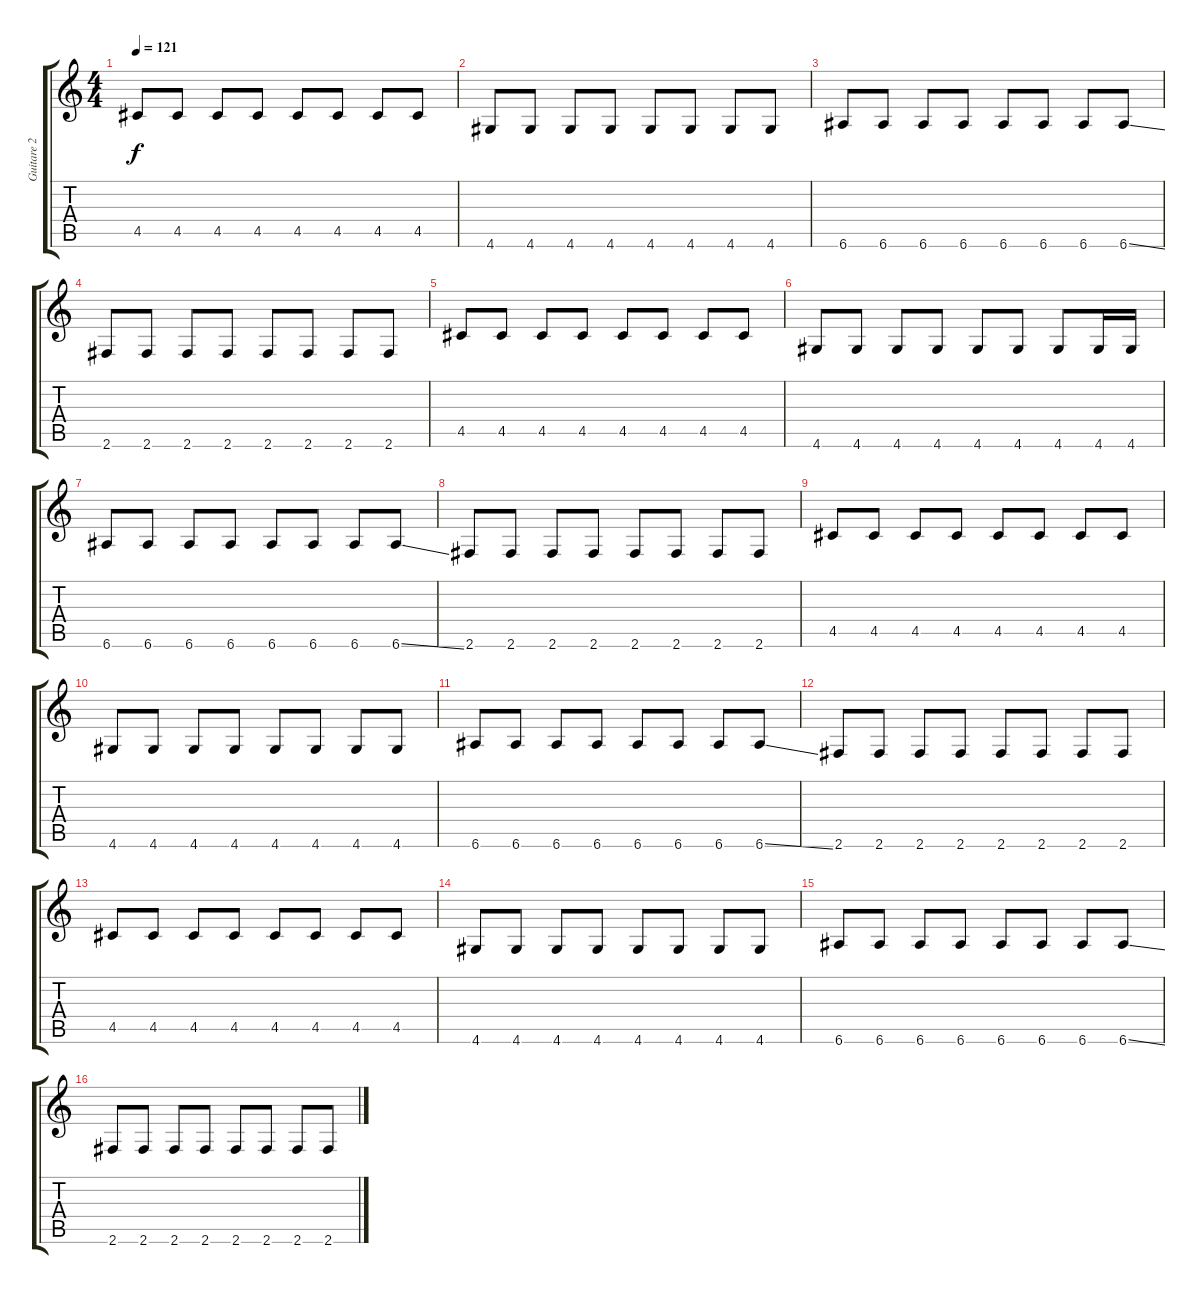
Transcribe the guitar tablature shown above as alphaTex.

\track ("Guitare 2" "Guitare 2") {instrument overdrivenguitar}
\staff {score tabs}
\tuning (E4 B3 G3 D3 A2 E2) {hide}
\ts (4 4)
\tempo 121
\clef g2
\ks c
4.5.8{dy f} 4.5.8 4.5.8 4.5.8 4.5.8 4.5.8 4.5.8 4.5.8 |
4.6.8 4.6.8 4.6.8 4.6.8 4.6.8 4.6.8 4.6.8 4.6.8 |
6.6.8 6.6.8 6.6.8 6.6.8 6.6.8 6.6.8 6.6.8 6.6{ss}.8 |
2.6.8 2.6.8 2.6.8 2.6.8 2.6.8 2.6.8 2.6.8 2.6.8 |
4.5.8 4.5.8 4.5.8 4.5.8 4.5.8 4.5.8 4.5.8 4.5.8 |
4.6.8 4.6.8 4.6.8 4.6.8 4.6.8 4.6.8 4.6.8 4.6.16 4.6.16 |
6.6.8 6.6.8 6.6.8 6.6.8 6.6.8 6.6.8 6.6.8 6.6{ss}.8 |
2.6.8 2.6.8 2.6.8 2.6.8 2.6.8 2.6.8 2.6.8 2.6.8 |
4.5.8 4.5.8 4.5.8 4.5.8 4.5.8 4.5.8 4.5.8 4.5.8 |
4.6.8 4.6.8 4.6.8 4.6.8 4.6.8 4.6.8 4.6.8 4.6.8 |
6.6.8 6.6.8 6.6.8 6.6.8 6.6.8 6.6.8 6.6.8 6.6{ss}.8 |
2.6.8 2.6.8 2.6.8 2.6.8 2.6.8 2.6.8 2.6.8 2.6.8 |
4.5.8 4.5.8 4.5.8 4.5.8 4.5.8 4.5.8 4.5.8 4.5.8 |
4.6.8 4.6.8 4.6.8 4.6.8 4.6.8 4.6.8 4.6.8 4.6.8 |
6.6.8 6.6.8 6.6.8 6.6.8 6.6.8 6.6.8 6.6.8 6.6{ss}.8 |
2.6.8 2.6.8 2.6.8 2.6.8 2.6.8 2.6.8 2.6.8 2.6.8
